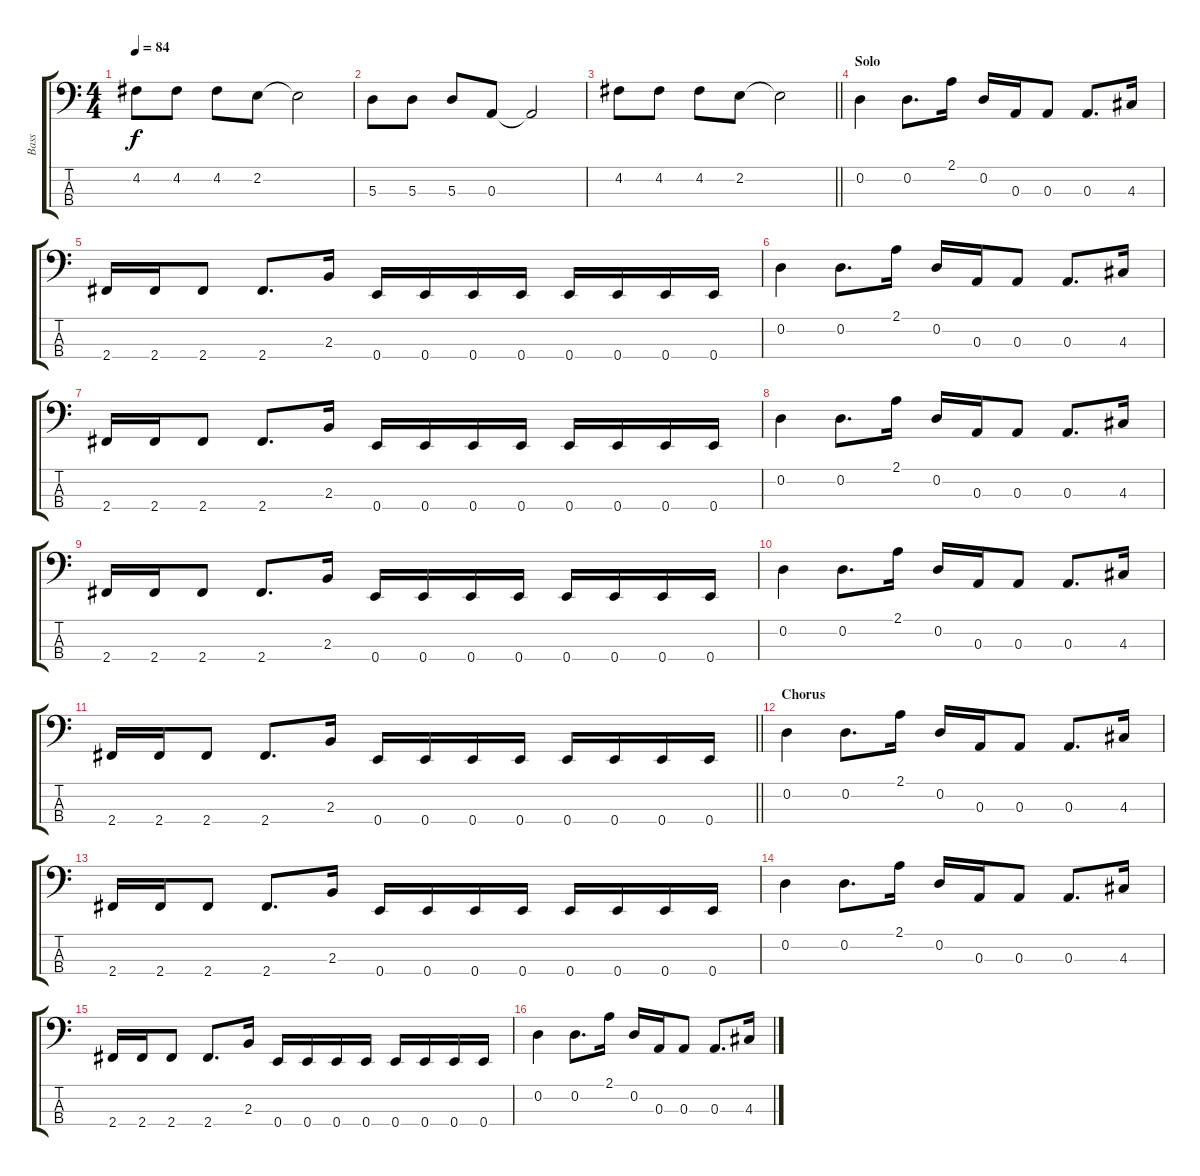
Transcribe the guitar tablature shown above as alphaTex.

\track ("Bass" "Bass") {instrument electricbasspick}
\staff {score tabs}
\tuning (G2 D2 A1 E1) {hide}
\ts (4 4)
\tempo 84
\clef f4
\ks c
4.2.8{dy f} 4.2.8 4.2.8 2.2.8 2.2{t}.2 |
5.3.8 5.3.8 5.3.8 0.3.8 0.3{t}.2 |
\barLineRight lightlight
4.2.8 4.2.8 4.2.8 2.2.8 2.2{t}.2 |
\section ("" "Solo")
0.2.4 0.2.8{d} 2.1.16 0.2.16 0.3.16 0.3.8 0.3.8{d} 4.3.16 |
2.4.16 2.4.16 2.4.8 2.4.8{d} 2.3.16 0.4.16 0.4.16 0.4.16 0.4.16 0.4.16 0.4.16 0.4.16 0.4.16 |
0.2.4 0.2.8{d} 2.1.16 0.2.16 0.3.16 0.3.8 0.3.8{d} 4.3.16 |
2.4.16 2.4.16 2.4.8 2.4.8{d} 2.3.16 0.4.16 0.4.16 0.4.16 0.4.16 0.4.16 0.4.16 0.4.16 0.4.16 |
0.2.4 0.2.8{d} 2.1.16 0.2.16 0.3.16 0.3.8 0.3.8{d} 4.3.16 |
2.4.16 2.4.16 2.4.8 2.4.8{d} 2.3.16 0.4.16 0.4.16 0.4.16 0.4.16 0.4.16 0.4.16 0.4.16 0.4.16 |
0.2.4 0.2.8{d} 2.1.16 0.2.16 0.3.16 0.3.8 0.3.8{d} 4.3.16 |
\barLineRight lightlight
2.4.16 2.4.16 2.4.8 2.4.8{d} 2.3.16 0.4.16 0.4.16 0.4.16 0.4.16 0.4.16 0.4.16 0.4.16 0.4.16 |
\section ("" "Chorus")
0.2.4 0.2.8{d} 2.1.16 0.2.16 0.3.16 0.3.8 0.3.8{d} 4.3.16 |
2.4.16 2.4.16 2.4.8 2.4.8{d} 2.3.16 0.4.16 0.4.16 0.4.16 0.4.16 0.4.16 0.4.16 0.4.16 0.4.16 |
0.2.4 0.2.8{d} 2.1.16 0.2.16 0.3.16 0.3.8 0.3.8{d} 4.3.16 |
2.4.16 2.4.16 2.4.8 2.4.8{d} 2.3.16 0.4.16 0.4.16 0.4.16 0.4.16 0.4.16 0.4.16 0.4.16 0.4.16 |
0.2.4 0.2.8{d} 2.1.16 0.2.16 0.3.16 0.3.8 0.3.8{d} 4.3.16
